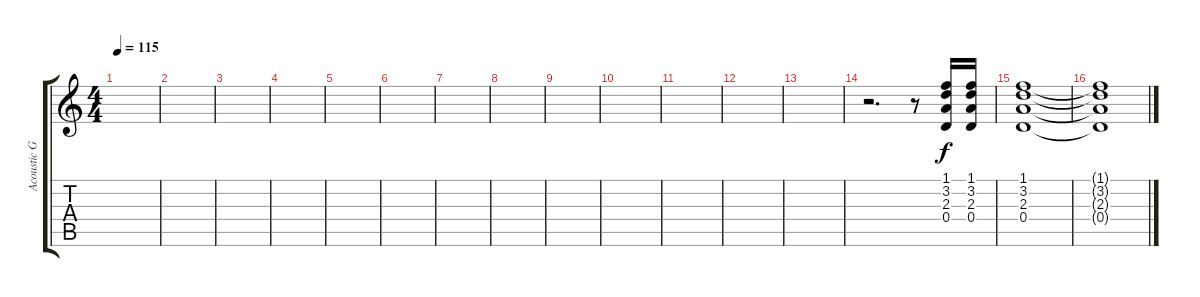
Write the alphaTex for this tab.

\track ("Acoustic Guitar" "Acoustic G") {instrument acousticguitarnylon}
\staff {score tabs}
\tuning (E4 B3 G3 D3 A2 E2) {hide}
\ts (4 4)
\tempo 115
\clef g2
\ks c
|
|
|
|
|
|
|
|
|
|
|
|
|
r.2{d} r.8 (1.1 3.2 2.3 0.4).16 (1.1 3.2 2.3 0.4).16 |
(1.1 3.2 2.3 0.4).1 |
(1.1{t} 3.2{t} 2.3{t} 0.4{t}).1
